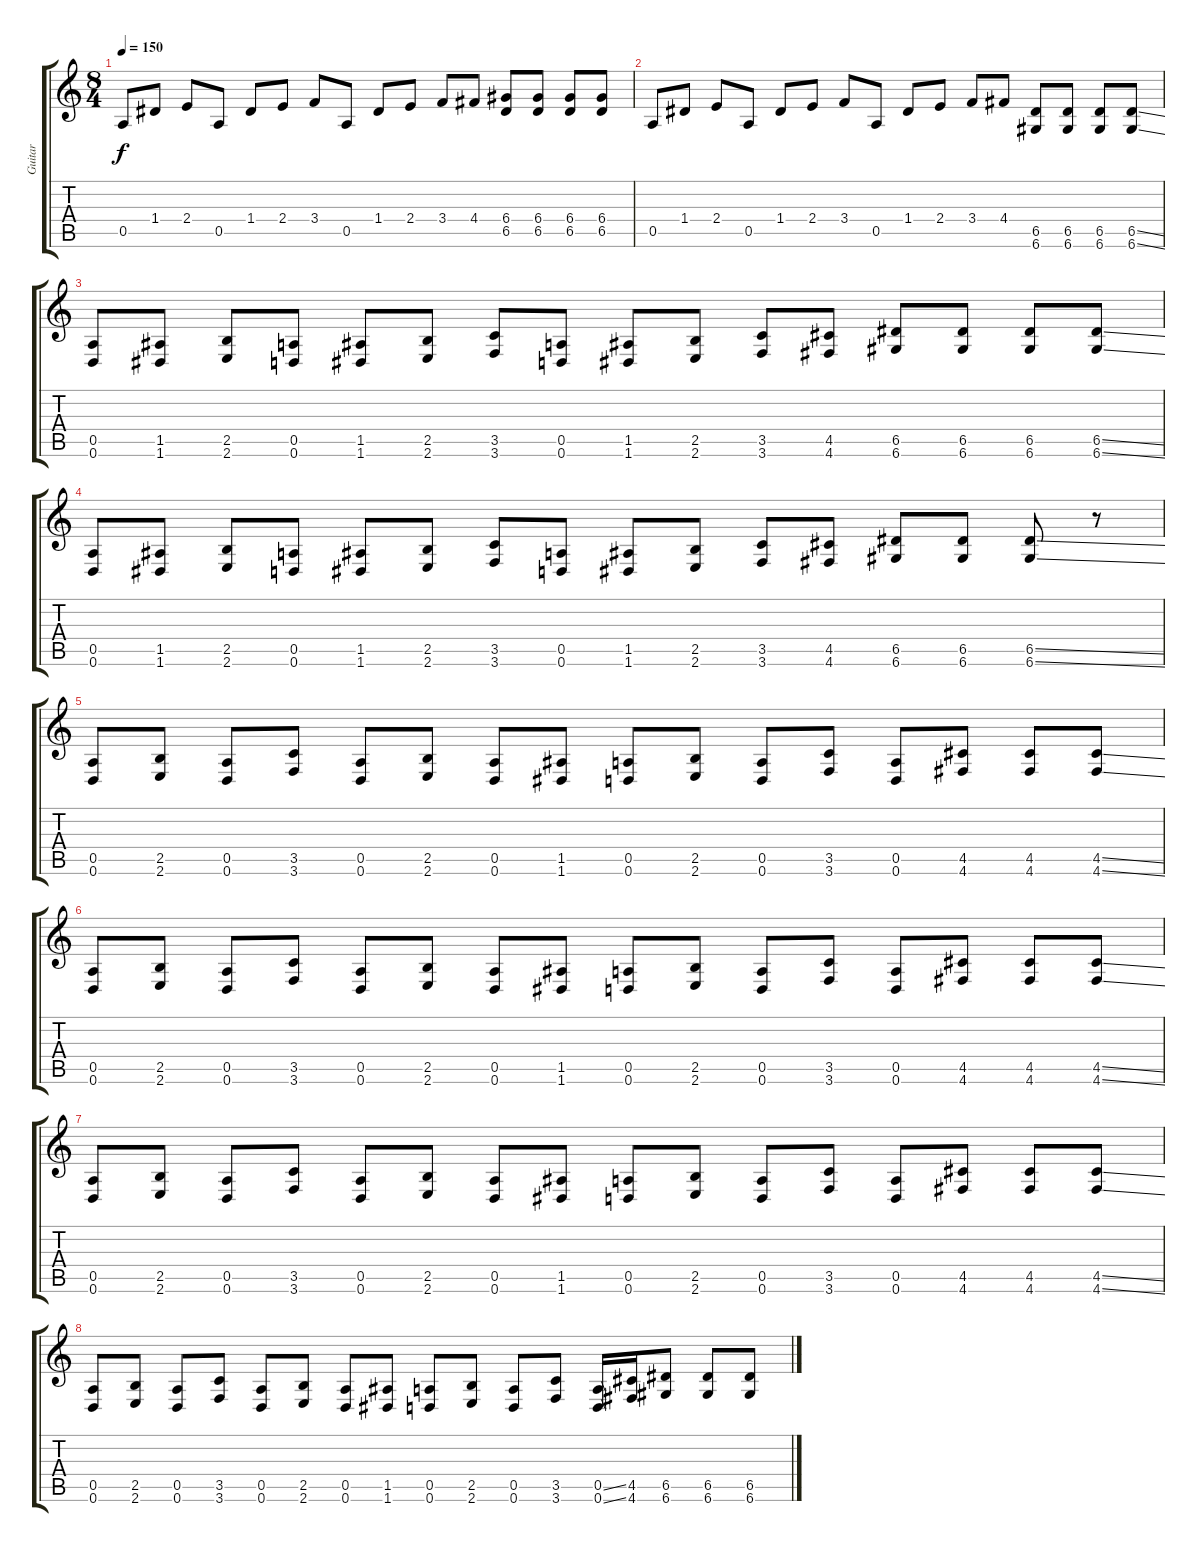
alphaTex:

\track ("Guitar" "Guitar") {instrument distortionguitar}
\staff {score tabs}
\tuning (E4 B3 G3 D3 A2 D2) {hide}
\ts (8 4)
\tempo 150
\clef g2
\ks c
0.5.8{dy f instrument distortionguitar} 1.4.8 2.4.8 0.5.8 1.4.8 2.4.8 3.4.8 0.5.8 1.4.8 2.4.8 3.4.8 4.4.8 (6.4 6.5).8 (6.4 6.5).8 (6.4 6.5).8 (6.4 6.5).8 |
0.5.8 1.4.8 2.4.8 0.5.8 1.4.8 2.4.8 3.4.8 0.5.8 1.4.8 2.4.8 3.4.8 4.4.8 (6.5 6.6).8 (6.5 6.6).8 (6.5 6.6).8 (6.5{ss} 6.6{ss}).8 |
(0.5 0.6).8 (1.5 1.6).8 (2.5 2.6).8 (0.5 0.6).8 (1.5 1.6).8 (2.5 2.6).8 (3.5 3.6).8 (0.5 0.6).8 (1.5 1.6).8 (2.5 2.6).8 (3.5 3.6).8 (4.5 4.6).8 (6.5 6.6).8 (6.5 6.6).8 (6.5 6.6).8 (6.5{ss} 6.6{ss}).8 |
(0.5 0.6).8 (1.5 1.6).8 (2.5 2.6).8 (0.5 0.6).8 (1.5 1.6).8 (2.5 2.6).8 (3.5 3.6).8 (0.5 0.6).8 (1.5 1.6).8 (2.5 2.6).8 (3.5 3.6).8 (4.5 4.6).8 (6.5 6.6).8 (6.5 6.6).8 (6.5{ss} 6.6{ss}).8 r.8 |
(0.5 0.6).8 (2.5 2.6).8 (0.5 0.6).8 (3.5 3.6).8 (0.5 0.6).8 (2.5 2.6).8 (0.5 0.6).8 (1.5 1.6).8 (0.5 0.6).8 (2.5 2.6).8 (0.5 0.6).8 (3.5 3.6).8 (0.5 0.6).8 (4.5 4.6).8 (4.5 4.6).8 (4.5{ss} 4.6{ss}).8 |
(0.5 0.6).8 (2.5 2.6).8 (0.5 0.6).8 (3.5 3.6).8 (0.5 0.6).8 (2.5 2.6).8 (0.5 0.6).8 (1.5 1.6).8 (0.5 0.6).8 (2.5 2.6).8 (0.5 0.6).8 (3.5 3.6).8 (0.5 0.6).8 (4.5 4.6).8 (4.5 4.6).8 (4.5{ss} 4.6{ss}).8 |
(0.5 0.6).8 (2.5 2.6).8 (0.5 0.6).8 (3.5 3.6).8 (0.5 0.6).8 (2.5 2.6).8 (0.5 0.6).8 (1.5 1.6).8 (0.5 0.6).8 (2.5 2.6).8 (0.5 0.6).8 (3.5 3.6).8 (0.5 0.6).8 (4.5 4.6).8 (4.5 4.6).8 (4.5{ss} 4.6{ss}).8 |
(0.5 0.6).8 (2.5 2.6).8 (0.5 0.6).8 (3.5 3.6).8 (0.5 0.6).8 (2.5 2.6).8 (0.5 0.6).8 (1.5 1.6).8 (0.5 0.6).8 (2.5 2.6).8 (0.5 0.6).8 (3.5 3.6).8 (0.5{ss} 0.6{ss}).16 (4.5 4.6).16 (6.5 6.6).8 (6.5 6.6).8 (6.5 6.6).8
